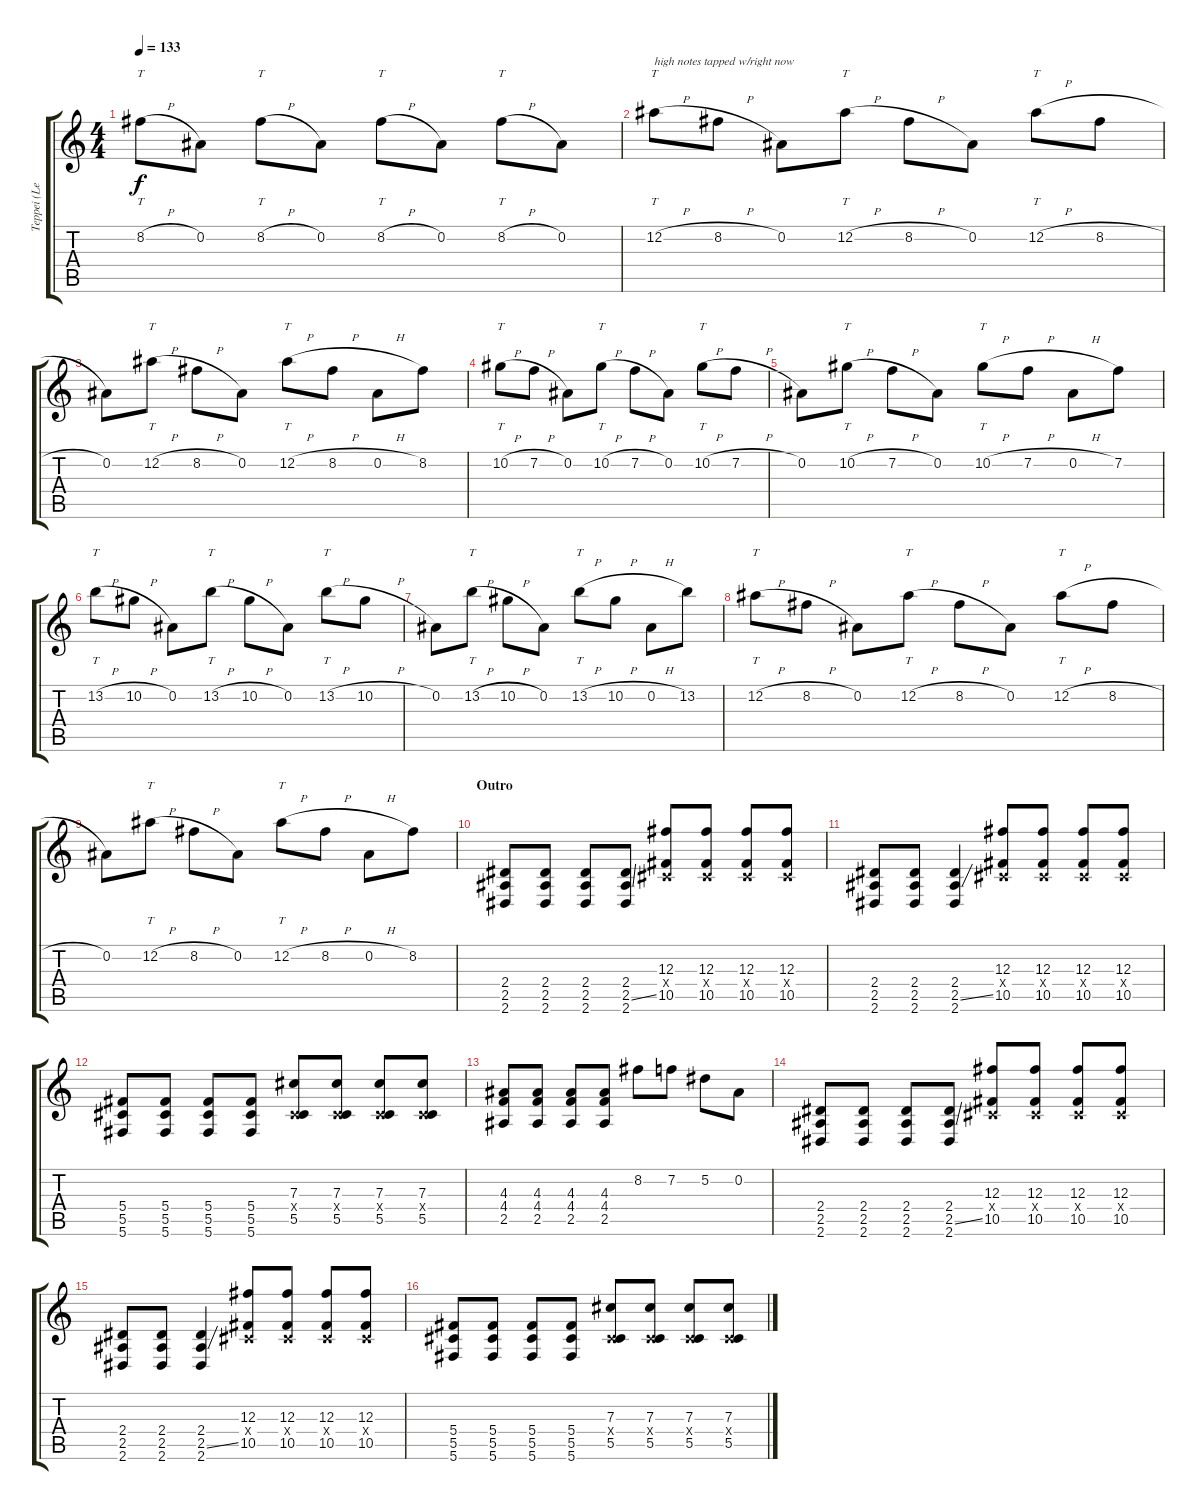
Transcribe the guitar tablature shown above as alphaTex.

\track ("Teppei (Lead)" "Teppei (Le") {instrument overdrivenguitar}
\staff {score tabs}
\tuning (Eb4 Bb3 Gb3 Db3 Ab2 Db2) {hide}
\ts (4 4)
\tempo 133
\clef g2
\ks c
8.2{h}.8{tt dy f} 0.2.8 8.2{h}.8{tt} 0.2.8 8.2{h}.8{tt} 0.2.8 8.2{h}.8{tt} 0.2.8 |
12.2{h}.8{tt txt "high notes tapped w/right now"} 8.2{h}.8 0.2.8 12.2{h}.8{tt} 8.2{h}.8 0.2.8 12.2{h}.8{tt} 8.2{h}.8 |
0.2.8 12.2{h}.8{tt} 8.2{h}.8 0.2.8 12.2{h}.8{tt} 8.2{h}.8 0.2{h}.8 8.2.8 |
10.2{h}.8{tt} 7.2{h}.8 0.2.8 10.2{h}.8{tt} 7.2{h}.8 0.2.8 10.2{h}.8{tt} 7.2{h}.8 |
0.2.8 10.2{h}.8{tt} 7.2{h}.8 0.2.8 10.2{h}.8{tt} 7.2{h}.8 0.2{h}.8 7.2.8 |
13.2{h}.8{tt} 10.2{h}.8 0.2.8 13.2{h}.8{tt} 10.2{h}.8 0.2.8 13.2{h}.8{tt} 10.2{h}.8 |
0.2.8 13.2{h}.8{tt} 10.2{h}.8 0.2.8 13.2{h}.8{tt} 10.2{h}.8 0.2{h}.8 13.2.8 |
12.2{h}.8{tt} 8.2{h}.8 0.2.8 12.2{h}.8{tt} 8.2{h}.8 0.2.8 12.2{h}.8{tt} 8.2{h}.8 |
0.2.8 12.2{h}.8{tt} 8.2{h}.8 0.2.8 12.2{h}.8{tt} 8.2{h}.8 0.2{h}.8 8.2.8 |
\section ("" "Outro")
(2.4 2.5 2.6).8 (2.4 2.5 2.6).8 (2.4 2.5 2.6).8 (2.4 2.5{ss} 2.6).8 (12.3 0.4{x} 10.5).8 (12.3 0.4{x} 10.5).8 (12.3 0.4{x} 10.5).8 (12.3 0.4{x} 10.5).8 |
(2.4 2.5 2.6).8 (2.4 2.5 2.6).8 (2.4 2.5{ss} 2.6).4 (12.3 0.4{x} 10.5).8 (12.3 0.4{x} 10.5).8 (12.3 0.4{x} 10.5).8 (12.3 0.4{x} 10.5).8 |
(5.4 5.5 5.6).8 (5.4 5.5 5.6).8 (5.4 5.5 5.6).8 (5.4 5.5 5.6).8 (7.3 0.4{x} 5.5).8 (7.3 0.4{x} 5.5).8 (7.3 0.4{x} 5.5).8 (7.3 0.4{x} 5.5).8 |
(4.3 4.4 2.5).8 (4.3 4.4 2.5).8 (4.3 4.4 2.5).8 (4.3 4.4 2.5).8 8.2.8 7.2.8 5.2.8 0.2.8 |
(2.4 2.5 2.6).8 (2.4 2.5 2.6).8 (2.4 2.5 2.6).8 (2.4 2.5{ss} 2.6).8 (12.3 0.4{x} 10.5).8 (12.3 0.4{x} 10.5).8 (12.3 0.4{x} 10.5).8 (12.3 0.4{x} 10.5).8 |
(2.4 2.5 2.6).8 (2.4 2.5 2.6).8 (2.4 2.5{ss} 2.6).4 (12.3 0.4{x} 10.5).8 (12.3 0.4{x} 10.5).8 (12.3 0.4{x} 10.5).8 (12.3 0.4{x} 10.5).8 |
(5.4 5.5 5.6).8 (5.4 5.5 5.6).8 (5.4 5.5 5.6).8 (5.4 5.5 5.6).8 (7.3 0.4{x} 5.5).8 (7.3 0.4{x} 5.5).8 (7.3 0.4{x} 5.5).8 (7.3 0.4{x} 5.5).8
